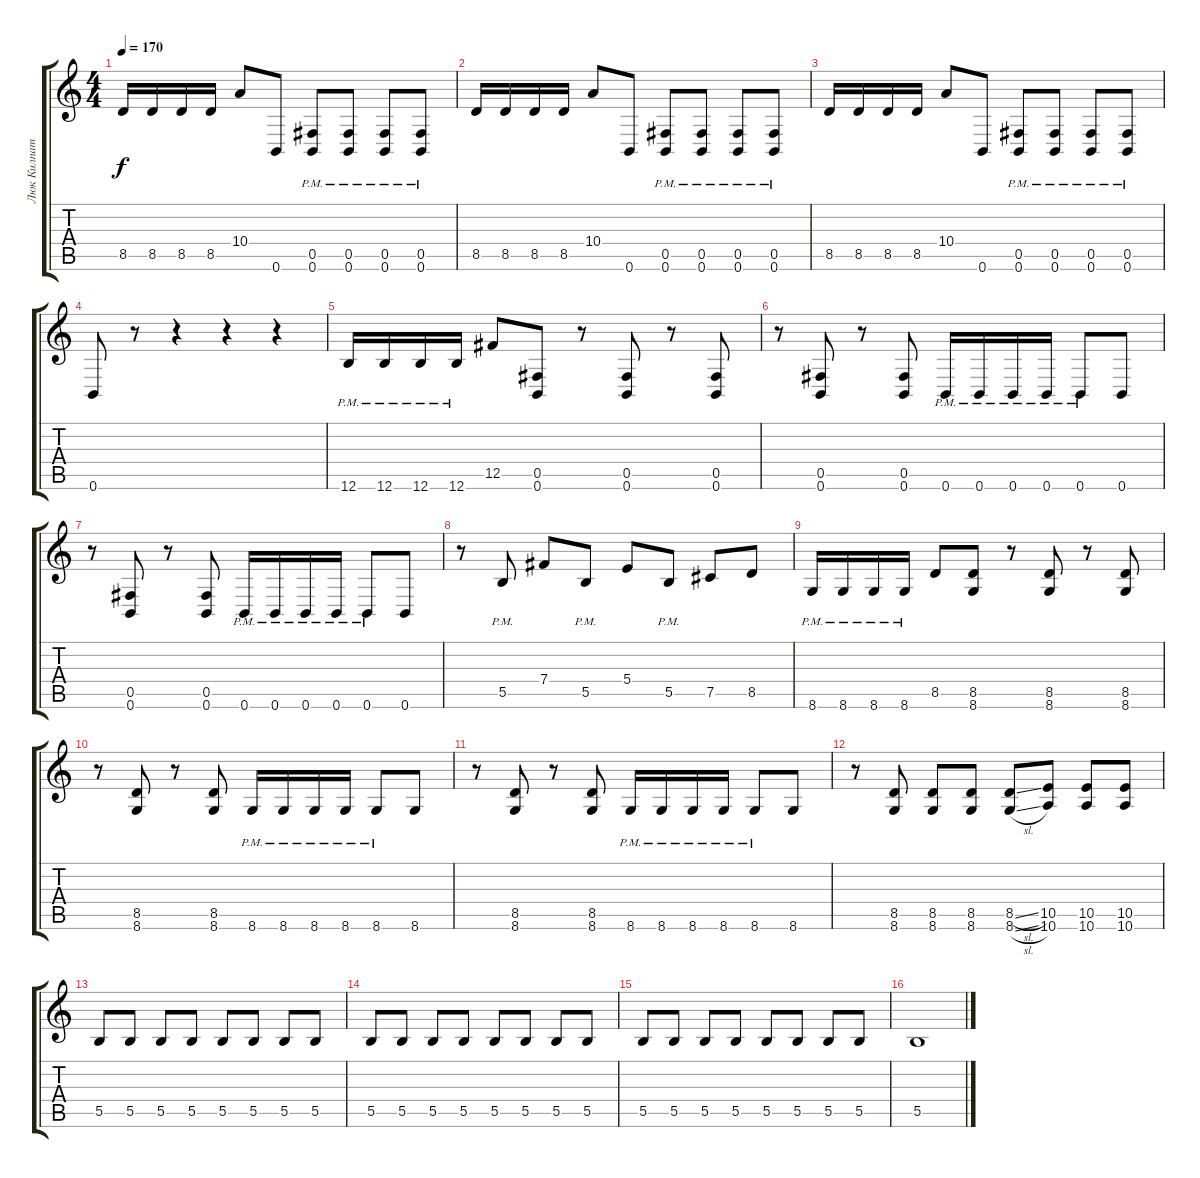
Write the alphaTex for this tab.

\track ("Люк Килпатрик" "Люк Килпат") {instrument distortionguitar}
\staff {score tabs}
\tuning (Db4 Ab3 E3 B2 Gb2 B1) {hide}
\ts (4 4)
\tempo 170
\clef g2
\ks c
8.5.16{dy f} 8.5.16 8.5.16 8.5.16 10.4.8 0.6.8 (0.5{pm} 0.6{pm}).8 (0.5{pm} 0.6{pm}).8 (0.5{pm} 0.6{pm}).8 (0.5{pm} 0.6{pm}).8 |
8.5.16 8.5.16 8.5.16 8.5.16 10.4.8 0.6.8 (0.5{pm} 0.6{pm}).8 (0.5{pm} 0.6{pm}).8 (0.5{pm} 0.6{pm}).8 (0.5{pm} 0.6{pm}).8 |
8.5.16 8.5.16 8.5.16 8.5.16 10.4.8 0.6.8 (0.5{pm} 0.6{pm}).8 (0.5{pm} 0.6{pm}).8 (0.5{pm} 0.6{pm}).8 (0.5{pm} 0.6{pm}).8 |
0.6.8 r.8 r.4 r.4 r.4 |
12.6{pm}.16 12.6{pm}.16 12.6{pm}.16 12.6{pm}.16 12.5.8 (0.5 0.6).8 r.8 (0.5 0.6).8 r.8 (0.5 0.6).8 |
r.8 (0.5 0.6).8 r.8 (0.5 0.6).8 0.6{pm}.16 0.6{pm}.16 0.6{pm}.16 0.6{pm}.16 0.6{pm}.8 0.6.8 |
r.8 (0.5 0.6).8 r.8 (0.5 0.6).8 0.6{pm}.16 0.6{pm}.16 0.6{pm}.16 0.6{pm}.16 0.6{pm}.8 0.6.8 |
r.8 5.5{pm}.8 7.4.8 5.5{pm}.8 5.4.8 5.5{pm}.8 7.5.8 8.5.8 |
8.6{pm}.16 8.6{pm}.16 8.6{pm}.16 8.6{pm}.16 8.5.8 (8.5 8.6).8 r.8 (8.5 8.6).8 r.8 (8.5 8.6).8 |
r.8 (8.5 8.6).8 r.8 (8.5 8.6).8 8.6{pm}.16 8.6{pm}.16 8.6{pm}.16 8.6{pm}.16 8.6{pm}.8 8.6.8 |
r.8 (8.5 8.6).8 r.8 (8.5 8.6).8 8.6{pm}.16 8.6{pm}.16 8.6{pm}.16 8.6{pm}.16 8.6{pm}.8 8.6.8 |
r.8 (8.5 8.6).8 (8.5 8.6).8 (8.5 8.6).8 (8.5{sl} 8.6{sl}).8 (10.5 10.6).8 (10.5 10.6).8 (10.5 10.6).8 |
5.5.8 5.5.8 5.5.8 5.5.8 5.5.8 5.5.8 5.5.8 5.5.8 |
5.5.8 5.5.8 5.5.8 5.5.8 5.5.8 5.5.8 5.5.8 5.5.8 |
5.5.8 5.5.8 5.5.8 5.5.8 5.5.8 5.5.8 5.5.8 5.5.8 |
5.5.1
